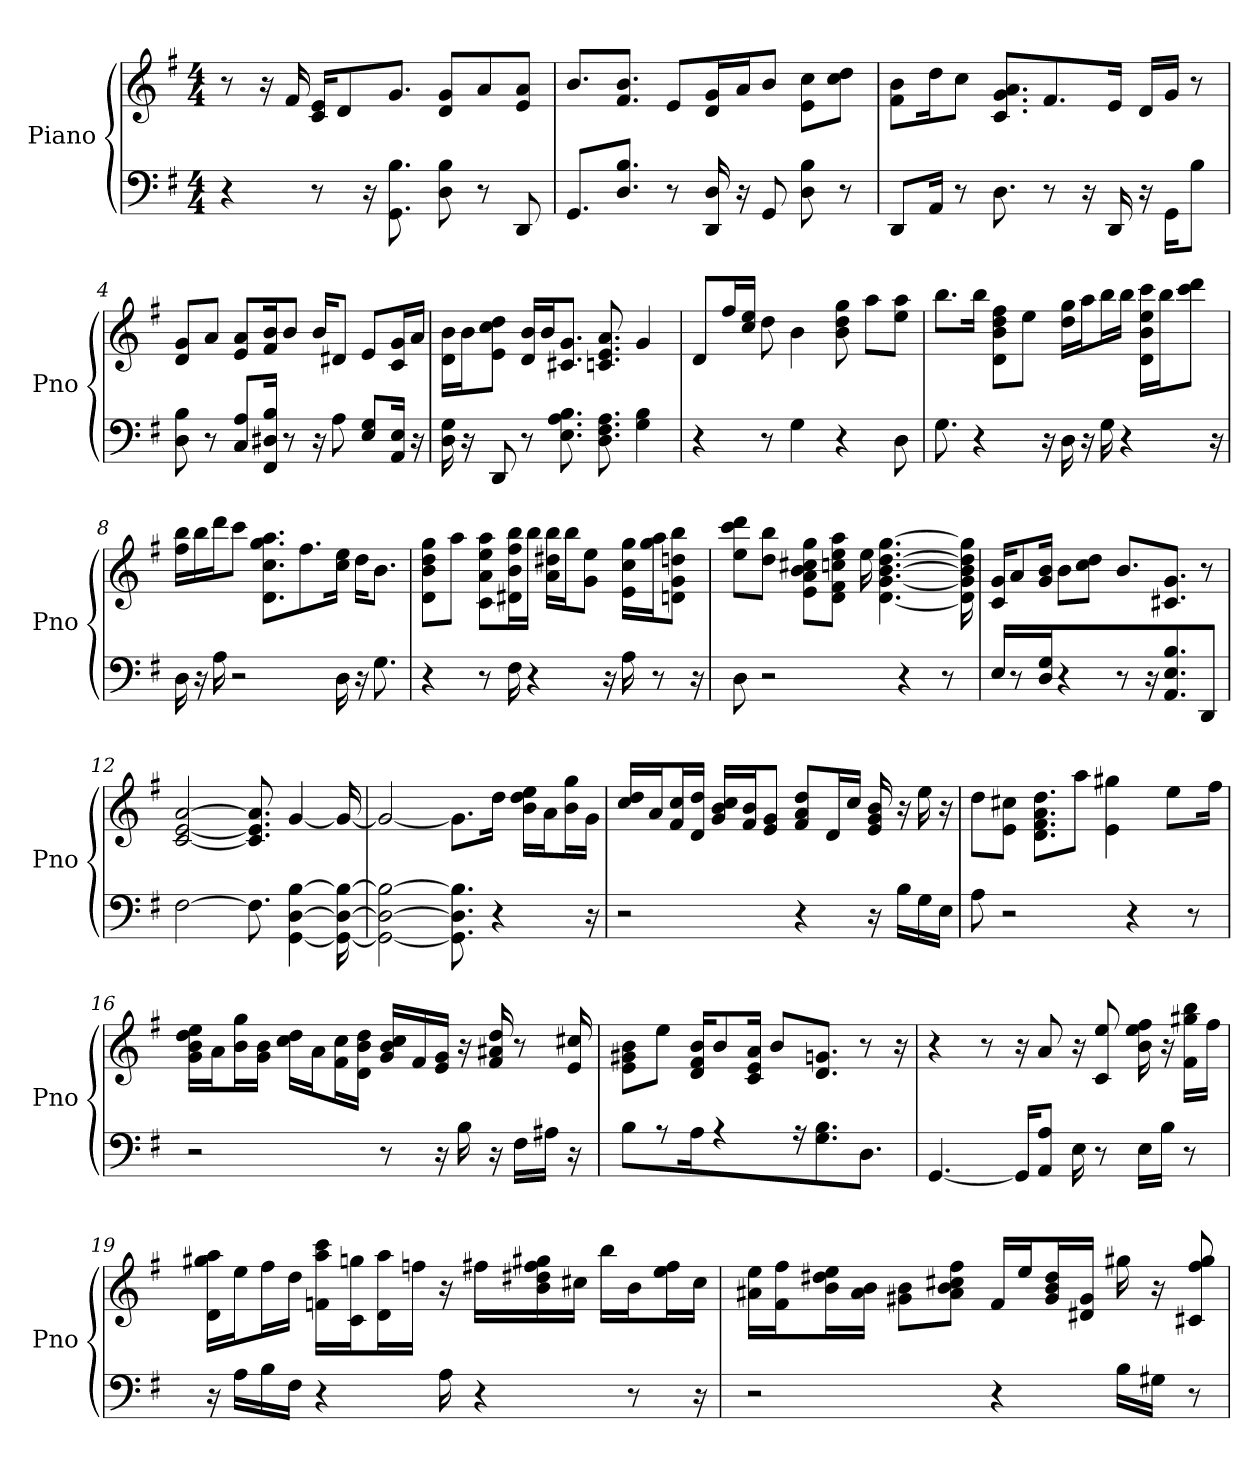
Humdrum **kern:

**kern	**kern
*part1	*part1
*staff2	*staff1
*I"Piano	*
*I'Pno	*
*clefF4	*clefG2
*k[f#]	*k[f#]
*G:	*G:
*M4/4	*M4/4
*MM59	*MM59
=1	=1
4r	8r
.	16r
.	16f#
8r	16e/ 16c/KL
.	8d/
16r	.
8.B 8.GG	8.g/J
8B 8D	8d/ 8g/L
8r	8a/
8DD	8e/ 8a/J
=2	=2
8.GG/L	8.b/L
8.B/ 8.D/J	8.b/ 8.f#/J
8r	8e/L
16DD 16D	16d/ 16g/L
16r	16a/J
8GG	8b/J
8D 8B	8cc\ 8e\L
8r	8dd\ 8cc\J
=3	=3
8DD/L	8b\ 8f#\L
16AA/Jk	16dd\K
8r	8cc\J
8.D	8.a/ 8.g/ 8.c/L
8r	8.f#/
16r	.
16DD	16e/Jk
16r	16d/LL
16GG\KL	16g/JJ
8B\J	8r
=4	=4
8B 8D	8d/ 8g/L
8r	8a/J
8A/ 8C/L	8e/ 8a/L
16B/ 16D#/ 16FF#/Jk	16b/ 16f#/K
8r	8b/J
16r	16b/KL
8A	8d#/J
8E/ 8G/L	8e/L
16E/ 16AA/Jk	16g/ 16c/L
16r	16a/JJ
=5	=5
16G 16D	16b\ 16d\LL
16r	16b\J
8DD	8dd\ 8e\ 8cc\J
8r	16b/ 16d/LL
.	16b/J
8.A 8.B 8.E	8.g/ 8.c#/J
8.A 8.F# 8.D	8.c 8.a 8.e
4G 4B	4g
=6	=6
4r	8d/L
.	16ff#/L
.	16ee/ 16cc/JJ
8r	8dd
4G	4b
4r	8gg 8b 8dd
.	8aa\L
8D	8ee\ 8aa\J
=7	=7
8.G	8.bb\L
4r	16bb\Jk
.	8dd\ 8b\ 8ff#\ 8d\L
.	8ee\J
16r	.
16D	16gg\ 16dd\LL
16r	16aa\J
16G	16bb\L
4r	16bb\JJ
.	16ccc\ 16b\ 16ee\ 16d\LL
.	16bb\J
.	8ddd\ 8ccc\J
16r	.
=8	=8
16D	16bb\ 16ff#\LL
16r	16bb\J
16A	16ddd\K
2r	8ccc\J
.	8.aa\ 8.gg\ 8.d\ 8.cc\L
.	8.ff#\
16D	16cc\ 16ee\Jk
16r	16dd\KL
8.G	8.b\J
=9	=9
4r	8gg\ 8dd\ 8d\ 8b\L
.	8aa\J
8r	8aa\ 8a\ 8c\ 8ee\L
16F#	16ff#\ 16bb\ 16d#\ 16b\L
4r	16bb\JJ
.	16a\ 16bb\ 16dd#\LL
.	16bb\J
.	8g\ 8ee\J
16r	.
16A	16cc\ 16gg\ 16e\LL
8r	16gg\ 16aa\J
.	8g\ 8dd\ 8d\ 8bb\J
16r	.
=10	=10
8D	8ddd\ 8ccc\ 8ee\L
2r	8bb\ 8dd\J
.	8gg\ 8a\ 8e\ 8cc#\ 8b\L
.	8cc\ 8d\ 8aa\ 8ee\ 8f#\J
.	16ee
.	[4.gg [4.dd [4.g [4.b [4.d
4r	.
8r	.
.	16gg] 16dd] 16g] 16b] 16d]
=11	=11
16E	16g/ 16c/KL
8r	8a/
16D 16G	16b/ 16g/Jk
4r	8b\L
.	8dd\ 8cc\J
8r	8.b/L
16r	.
8.B 8.E 8.AA	8.g/ 8.c#/J
8DDJ	8r
=12	=12
[2F#	[2e [2a [2c
8.F#]	8.e] 8.a] 8.c]
[4GG [4D [4B	[4g
16GG_ 16D_ 16B_	16g_
=13	=13
2GG_ 2D_ 2B_	2g_
8.GG] 8.D] 8.B]	8.g\L]
4r	16dd\Jk
.	16ee\ 16dd\ 16b\LL
.	16a\J
.	16b\ 16gg\L
16r	16g\JJ
=14	=14
2r	16cc/ 16dd/LL
.	16a/J
.	16cc/ 16f#/L
.	16dd/ 16d/JJ
.	16cc/ 16b/ 16g/LL
.	16f#/ 16b/J
.	8g/ 8e/J
4r	8f#/ 8dd/ 8a/L
.	16d/L
.	16cc/JJ
16r	16e 16g 16b
16B\LL	16r
16G\	16ee
16E\JJ	16r
=15	=15
8A	8dd\L
2r	8e\ 8cc#\J
.	8.d\ 8.dd\ 8.a\ 8.f#\L
.	8aa\J
.	4gg# 4e
4r	.
.	8ee\L
8r	.
.	16ff#\Jk
=16	=16
2r	16ee\ 16g\ 16b\ 16dd\LL
.	16a\J
.	16gg\ 16b\L
.	16g\ 16b\JJ
.	16dd\ 16cc\LL
.	16a\J
.	16f#\ 16cc\L
.	16dd\ 16d\ 16b\JJ
8r	16cc/ 16g/ 16b/LL
.	16f#/
16r	16g/ 16e/JJ
16B	16r
16r	16dd 16a# 16f#
16F#\LL	8r
16A#\JJ	.
16r	16cc# 16e
=17	=17
8B	8b\ 8e\ 8g#\L
8r	8ee\J
16A	16b/ 16d/ 16f#/KL
4r	8b/
.	16a/ 16c/ 16e/Jk
.	8b/L
16r	.
8.G 8.B	8.g/ 8.d/J
8.DJ	8r
.	16r
=18	=18
[4.GG	4r
.	8r
16GG/KL]	16r
8A/ 8AA/J	8a
16E	16r
8r	8ee 8c
16E\LL	16ff# 16ee 16b
16B\JJ	16r
8r	16f#\ 16gg#\ 16bb\LL
.	16ff#\JJ
=19	=19
16r	16gg#\ 16d\ 16aa\LL
16A\LL	16ee\J
16B\	16ff#\L
16F#\JJ	16dd\JJ
4r	16f\ 16ccc\ 16aa\LL
.	16c\ 16gg\J
.	16aa\ 16d\L
.	16ff\JJ
16A	16r
4r	16ff#\LL
.	16gg#\ 16dd#\ 16ff#\ 16b\
.	16cc#\JJ
.	16bb\LL
8r	16b\J
.	16ff#\ 16ee\L
16r	16cc#\JJ
=20	=20
2r	16ee\ 16a#\LL
.	16ff#\ 16f#\J
.	16dd#\ 16ee\ 16b\L
.	16b\ 16a#\JJ
.	8b\ 8g#\L
.	8b\ 8cc#\ 8a#\ 8ff#\J
4r	16f#/LL
.	16ee/J
.	16g#/ 16b/ 16dd#/L
.	16g#/ 16d#/JJ
16B\LL	16gg#
16G#\JJ	16r
8r	8ff# 8gg# 8c#
=	=
*-	*-
